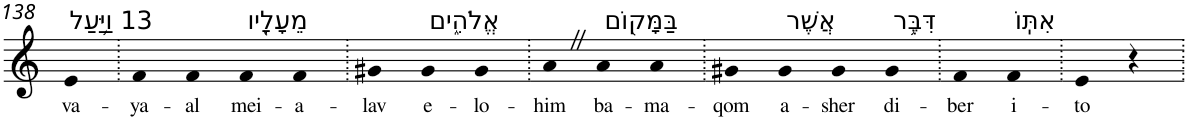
**kern	**text
*part1	*part1
*staff1	*staff1
*I"Piano	*
*I'Pno	*
!!LO:PB:g=z
*clefG2	*
*k[]	*
=138	=138
!LO:TX:a:t=13 וַיַּ֥עַל	!
!	!LO:LY:b
4e	va-
=139.	=139.
!	!LO:LY:b
4f	-ya-
!	!LO:LY:b
4f	-al
!LO:TX:a:t=מֵעָלָ֖יו	!
!	!LO:LY:b
4f	mei-
!	!LO:LY:b
4f	-a-
=140.	=140.
!	!LO:LY:b
4g#X	-lav
!LO:TX:a:t=אֱלֹהִ֑ים	!
!	!LO:LY:b
4g#	e-
!	!LO:LY:b
4g#	-lo-
=141.	=141.
!	!LO:LY:b
4aZ	-him
!LO:TX:a:t=בַּמָּק֖וֹם	!
!	!LO:LY:b
4a	ba-
!	!LO:LY:b
4a	-ma-
=142.	=142.
!	!LO:LY:b
4g#X	-qom
!LO:TX:a:t=אֲשֶׁר	!
!	!LO:LY:b
4g#	a-
!	!LO:LY:b
4g#	-sher
!LO:TX:a:t=דִּבֶּ֥ר	!
!	!LO:LY:b
4g#	di-
=143.	=143.
!	!LO:LY:b
4f	-ber
!LO:TX:a:t=אִתּֽוֹ	!
!	!LO:LY:b
4f	i-
=144.	=144.
!	!LO:LY:b
4e	-to
4r	.
=.	=.
*-	*-
